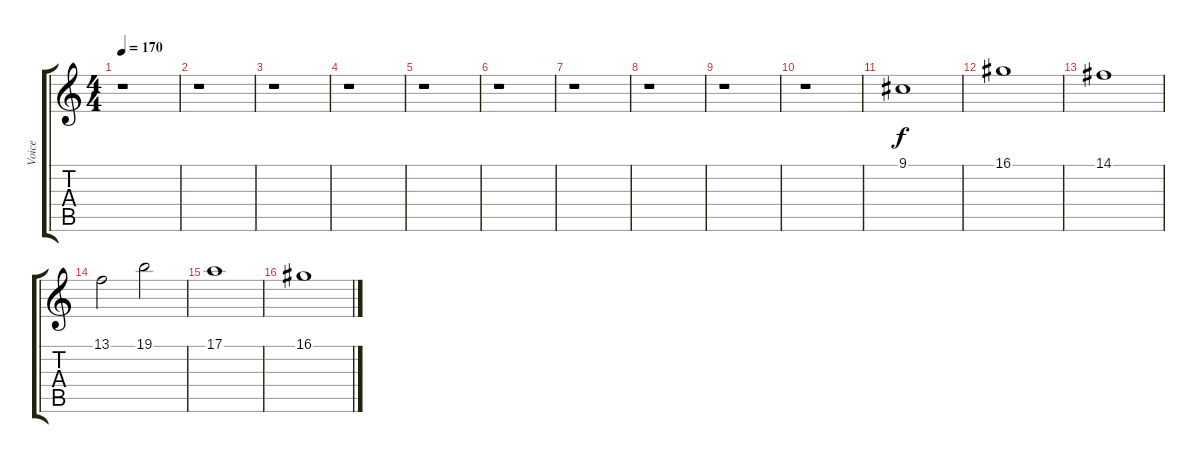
\track ("Voice" "Voice") {instrument pad4choir}
\staff {score tabs}
\tuning (E4 B3 G3 D3 A2 E2) {hide}
\ts (4 4)
\tempo 170
\clef g2
\ks c
r.1{dy f} |
r.1 |
r.1 |
r.1 |
r.1 |
r.1 |
r.1 |
r.1 |
r.1 |
r.1 |
9.1.1 |
16.1.1 |
14.1.1 |
13.1.2 19.1.2 |
17.1.1 |
16.1.1
